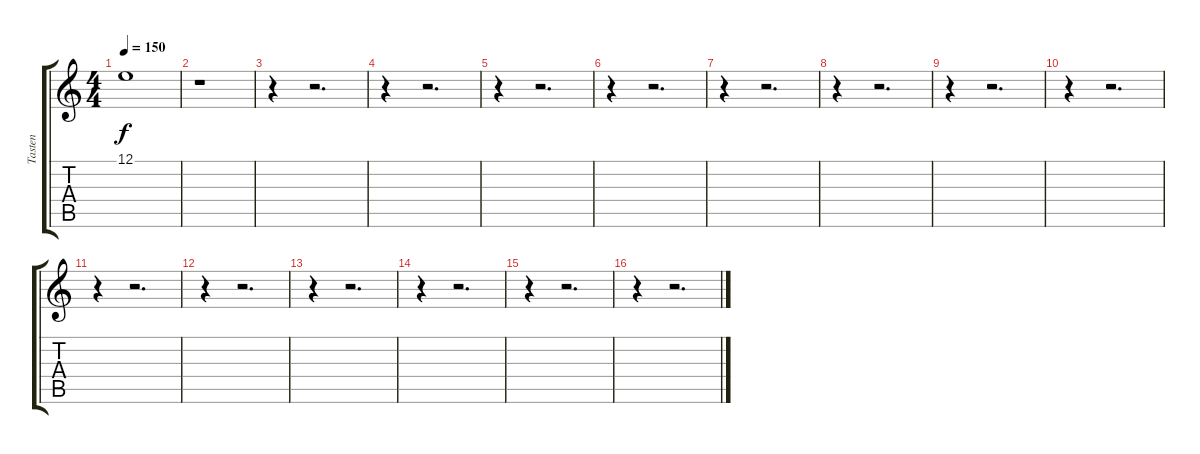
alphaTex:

\track ("Tasten" "Tasten") {instrument choiraahs}
\staff {score tabs}
\tuning (E4 B3 G3 D3 A2 E2) {hide}
\ts (4 4)
\tempo 150
\clef g2
\ks c
12.1.1{dy f} |
r.1 |
r.4 r.2{d} |
r.4 r.2{d} |
r.4 r.2{d} |
r.4 r.2{d} |
r.4 r.2{d} |
r.4 r.2{d} |
r.4 r.2{d} |
r.4 r.2{d} |
r.4 r.2{d} |
r.4 r.2{d} |
r.4 r.2{d} |
r.4 r.2{d} |
r.4 r.2{d} |
r.4 r.2{d}
